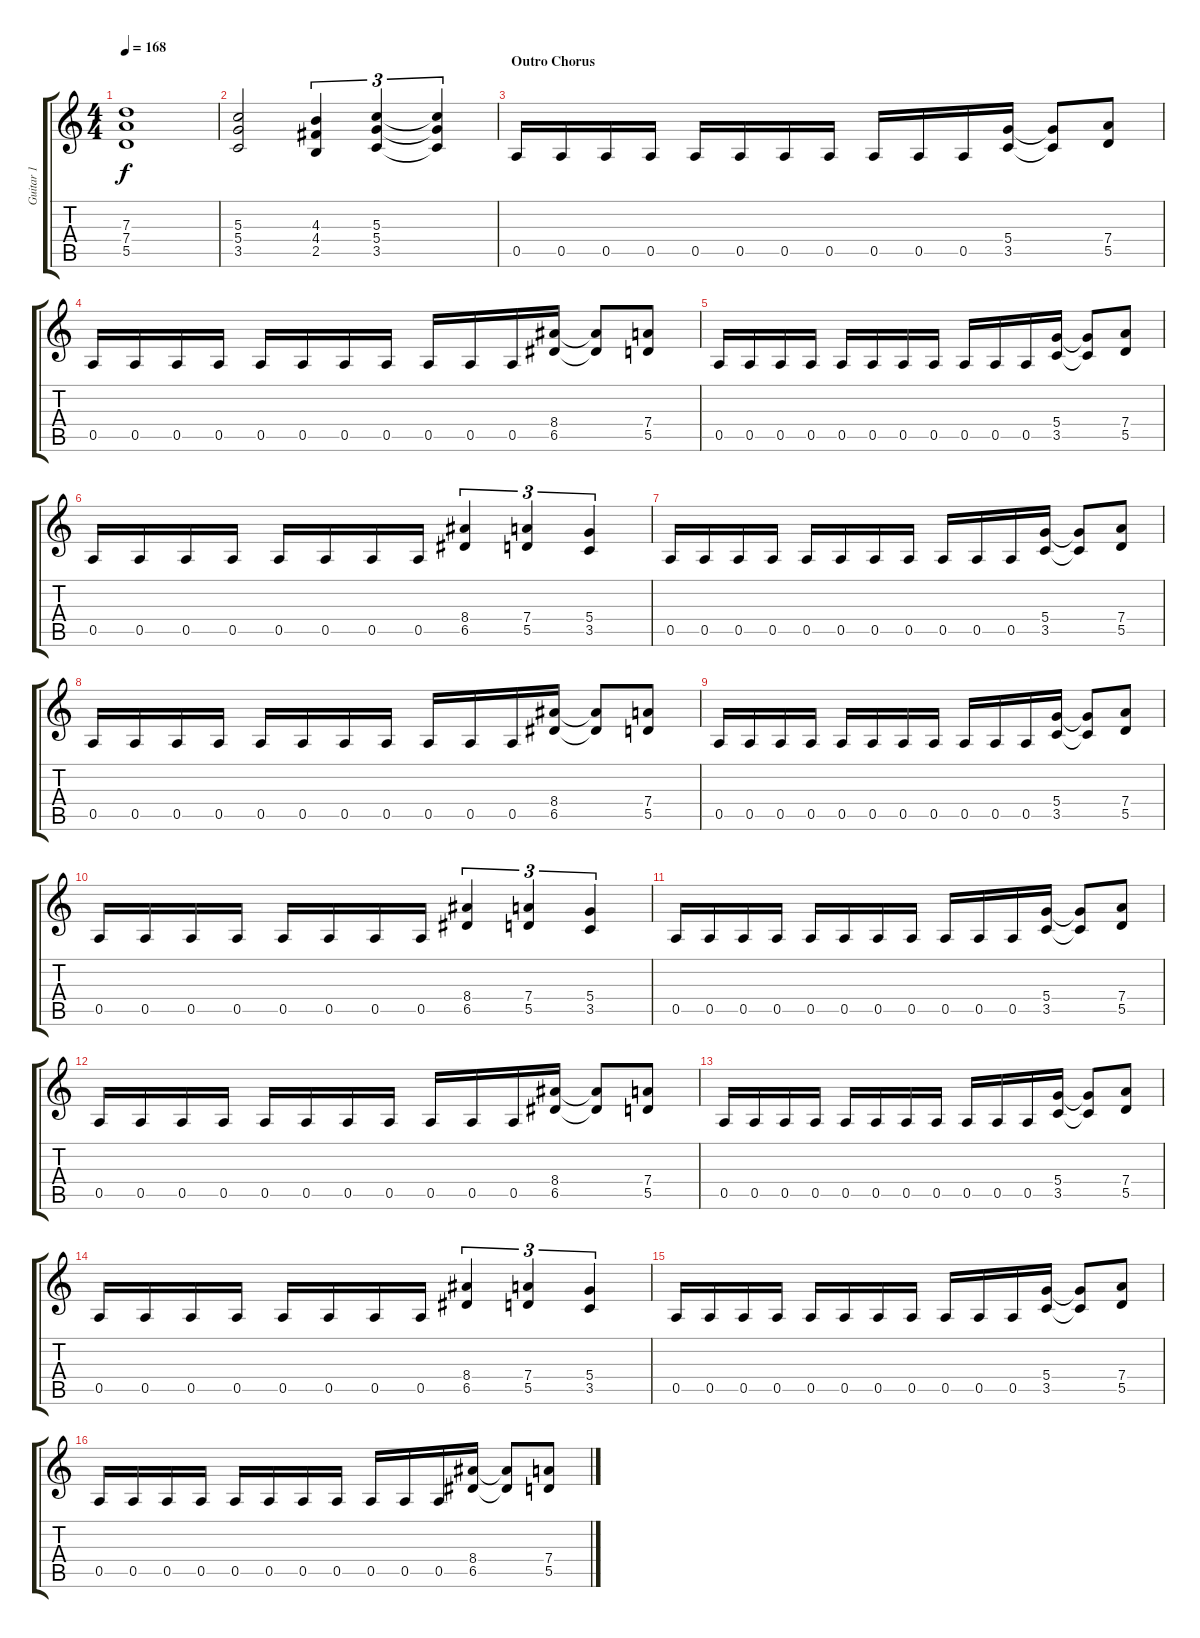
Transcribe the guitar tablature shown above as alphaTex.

\track ("Guitar 1" "Guitar 1") {instrument distortionguitar}
\staff {score tabs}
\tuning (E4 B3 G3 D3 A2 E2) {hide}
\ts (4 4)
\tempo 168
\clef g2
\ks c
(7.3 7.4 5.5).1{dy f} |
(5.3 5.4 3.5).2 (4.3 4.4 2.5).4{tu (3 2)} (5.3 5.4 3.5).4{tu (3 2)} (5.3{t} 5.4{t} 3.5{t}).4{tu (3 2)} |
\section ("" "Outro Chorus")
0.5.16 0.5.16 0.5.16 0.5.16 0.5.16 0.5.16 0.5.16 0.5.16 0.5.16 0.5.16 0.5.16 (5.4 3.5).16 (5.4{t} 3.5{t}).8 (7.4 5.5).8 |
0.5.16 0.5.16 0.5.16 0.5.16 0.5.16 0.5.16 0.5.16 0.5.16 0.5.16 0.5.16 0.5.16 (8.4 6.5).16 (8.4{t} 6.5{t}).8 (7.4 5.5).8 |
0.5.16 0.5.16 0.5.16 0.5.16 0.5.16 0.5.16 0.5.16 0.5.16 0.5.16 0.5.16 0.5.16 (5.4 3.5).16 (5.4{t} 3.5{t}).8 (7.4 5.5).8 |
0.5.16 0.5.16 0.5.16 0.5.16 0.5.16 0.5.16 0.5.16 0.5.16 (8.4 6.5).4{tu (3 2)} (7.4 5.5).4{tu (3 2)} (5.4 3.5).4{tu (3 2)} |
0.5.16 0.5.16 0.5.16 0.5.16 0.5.16 0.5.16 0.5.16 0.5.16 0.5.16 0.5.16 0.5.16 (5.4 3.5).16 (5.4{t} 3.5{t}).8 (7.4 5.5).8 |
0.5.16 0.5.16 0.5.16 0.5.16 0.5.16 0.5.16 0.5.16 0.5.16 0.5.16 0.5.16 0.5.16 (8.4 6.5).16 (8.4{t} 6.5{t}).8 (7.4 5.5).8 |
0.5.16 0.5.16 0.5.16 0.5.16 0.5.16 0.5.16 0.5.16 0.5.16 0.5.16 0.5.16 0.5.16 (5.4 3.5).16 (5.4{t} 3.5{t}).8 (7.4 5.5).8 |
0.5.16 0.5.16 0.5.16 0.5.16 0.5.16 0.5.16 0.5.16 0.5.16 (8.4 6.5).4{tu (3 2)} (7.4 5.5).4{tu (3 2)} (5.4 3.5).4{tu (3 2)} |
0.5.16 0.5.16 0.5.16 0.5.16 0.5.16 0.5.16 0.5.16 0.5.16 0.5.16 0.5.16 0.5.16 (5.4 3.5).16 (5.4{t} 3.5{t}).8 (7.4 5.5).8 |
0.5.16 0.5.16 0.5.16 0.5.16 0.5.16 0.5.16 0.5.16 0.5.16 0.5.16 0.5.16 0.5.16 (8.4 6.5).16 (8.4{t} 6.5{t}).8 (7.4 5.5).8 |
0.5.16 0.5.16 0.5.16 0.5.16 0.5.16 0.5.16 0.5.16 0.5.16 0.5.16 0.5.16 0.5.16 (5.4 3.5).16 (5.4{t} 3.5{t}).8 (7.4 5.5).8 |
0.5.16 0.5.16 0.5.16 0.5.16 0.5.16 0.5.16 0.5.16 0.5.16 (8.4 6.5).4{tu (3 2)} (7.4 5.5).4{tu (3 2)} (5.4 3.5).4{tu (3 2)} |
0.5.16 0.5.16 0.5.16 0.5.16 0.5.16 0.5.16 0.5.16 0.5.16 0.5.16 0.5.16 0.5.16 (5.4 3.5).16 (5.4{t} 3.5{t}).8 (7.4 5.5).8 |
0.5.16 0.5.16 0.5.16 0.5.16 0.5.16 0.5.16 0.5.16 0.5.16 0.5.16 0.5.16 0.5.16 (8.4 6.5).16 (8.4{t} 6.5{t}).8 (7.4 5.5).8
